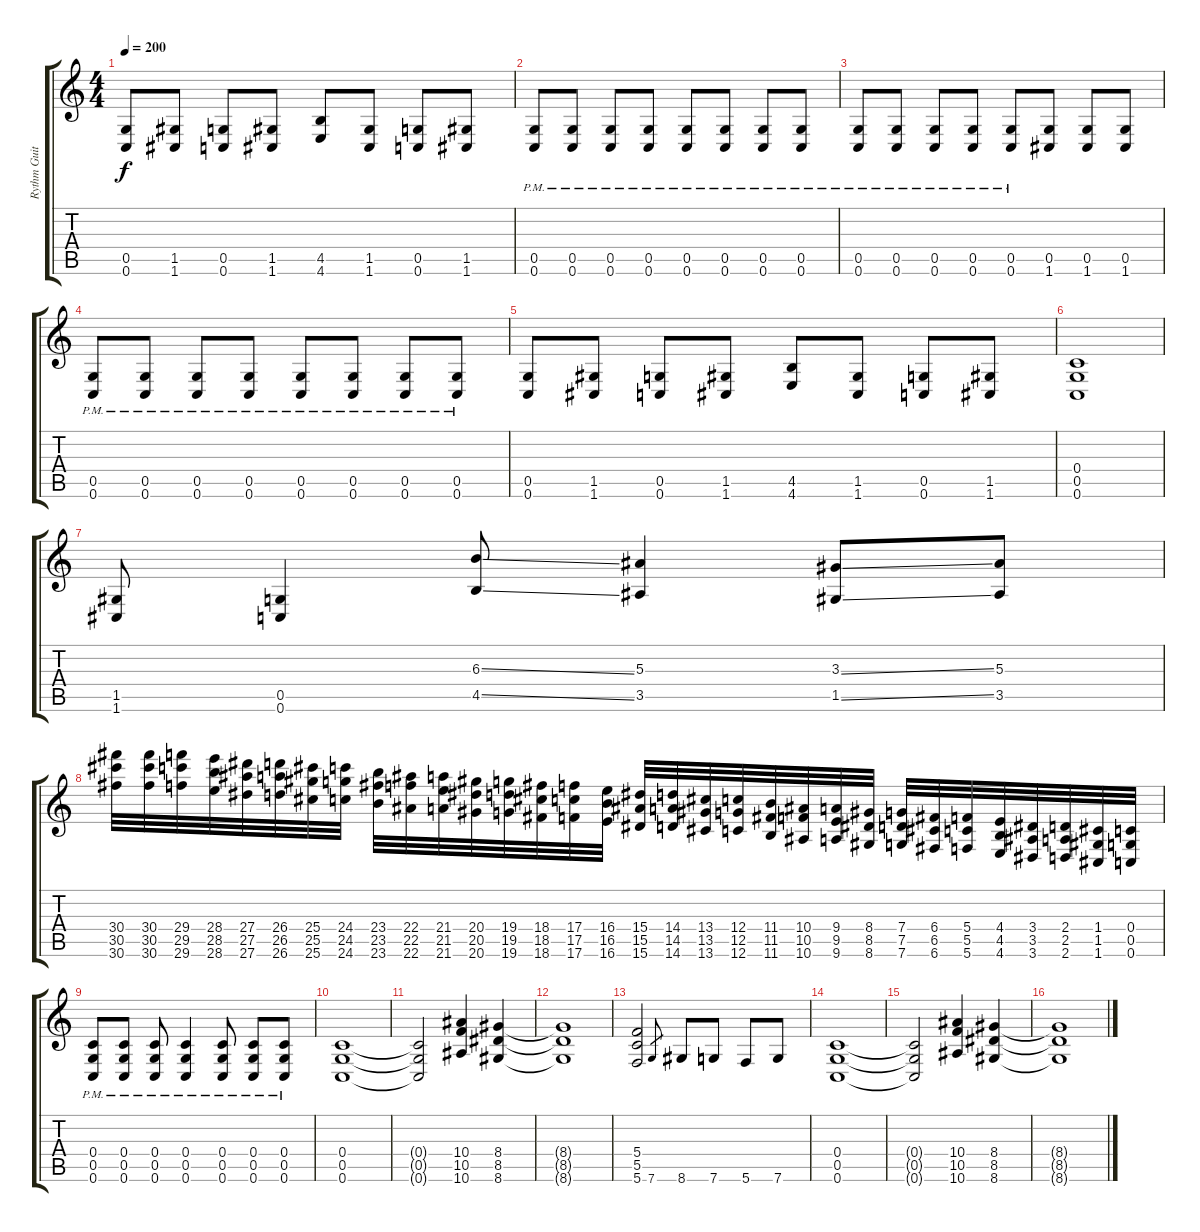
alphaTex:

\track ("Rythm Guitar #2" "Rythm Guit") {instrument distortionguitar}
\staff {score tabs}
\tuning (D4 A3 F3 C3 G2 C2) {hide}
\ts (4 4)
\tempo 200
\clef g2
\ks c
(0.5 0.6).8{dy f} (1.5 1.6).8 (0.5 0.6).8 (1.5 1.6).8 (4.5 4.6).8 (1.5 1.6).8 (0.5 0.6).8 (1.5 1.6).8 |
(0.5{pm} 0.6{pm}).8 (0.5{pm} 0.6{pm}).8 (0.5{pm} 0.6{pm}).8 (0.5{pm} 0.6{pm}).8 (0.5{pm} 0.6{pm}).8 (0.5{pm} 0.6{pm}).8 (0.5{pm} 0.6{pm}).8 (0.5{pm} 0.6{pm}).8 |
(0.5{pm} 0.6{pm}).8 (0.5{pm} 0.6{pm}).8 (0.5{pm} 0.6{pm}).8 (0.5{pm} 0.6{pm}).8 (0.5{pm} 0.6{pm}).8 (0.5 1.6).8 (0.5 1.6).8 (0.5 1.6).8 |
(0.5{pm} 0.6{pm}).8 (0.5{pm} 0.6{pm}).8 (0.5{pm} 0.6{pm}).8 (0.5{pm} 0.6{pm}).8 (0.5{pm} 0.6{pm}).8 (0.5{pm} 0.6{pm}).8 (0.5{pm} 0.6{pm}).8 (0.5{pm} 0.6{pm}).8 |
(0.5 0.6).8 (1.5 1.6).8 (0.5 0.6).8 (1.5 1.6).8 (4.5 4.6).8 (1.5 1.6).8 (0.5 0.6).8 (1.5 1.6).8 |
(0.4 0.5 0.6).1 |
(1.5 1.6).8 (0.5 0.6).4 (6.3{ss} 4.5{ss}).8 (5.3 3.5).4 (3.3{ss} 1.5{ss}).8 (5.3 3.5).8 |
(30.4 30.5 30.6).32{instrument guitarfretnoise} (30.4 30.5 30.6).32 (29.4 29.5 29.6).32 (28.4 28.5 28.6).32 (27.4 27.5 27.6).32 (26.4 26.5 26.6).32 (25.4 25.5 25.6).32 (24.4 24.5 24.6).32 (23.4 23.5 23.6).32 (22.4 22.5 22.6).32 (21.4 21.5 21.6).32 (20.4 20.5 20.6).32 (19.4 19.5 19.6).32 (18.4 18.5 18.6).32 (17.4 17.5 17.6).32 (16.4 16.5 16.6).32 (15.4 15.5 15.6).32 (14.4 14.5 14.6).32 (13.4 13.5 13.6).32 (12.4 12.5 12.6).32 (11.4 11.5 11.6).32 (10.4 10.5 10.6).32 (9.4 9.5 9.6).32 (8.4 8.5 8.6).32 (7.4 7.5 7.6).32 (6.4 6.5 6.6).32 (5.4 5.5 5.6).32 (4.4 4.5 4.6).32 (3.4 3.5 3.6).32 (2.4 2.5 2.6).32 (1.4 1.5 1.6).32 (0.4 0.5 0.6).32 |
(0.4{pm} 0.5{pm} 0.6{pm}).8{instrument distortionguitar} (0.4{pm} 0.5{pm} 0.6{pm}).8 (0.4{pm} 0.5{pm} 0.6{pm}).8 (0.4{pm} 0.5{pm} 0.6{pm}).4 (0.4{pm} 0.5{pm} 0.6{pm}).8 (0.4{pm} 0.5{pm} 0.6{pm}).8 (0.4{pm} 0.5{pm} 0.6{pm}).8 |
(0.4 0.5 0.6).1 |
(0.4{t} 0.5{t} 0.6{t}).2 (10.4 10.5 10.6).4 (8.4 8.5 8.6).4 |
(8.4{t} 8.5{t} 8.6{t}).1 |
(5.4 5.5 5.6).2 7.6.8{gr} 8.6.8 7.6.8 5.6.8 7.6.8 |
(0.4 0.5 0.6).1 |
(0.4{t} 0.5{t} 0.6{t}).2 (10.4 10.5 10.6).4 (8.4 8.5 8.6).4 |
(8.4{t} 8.5{t} 8.6{t}).1
